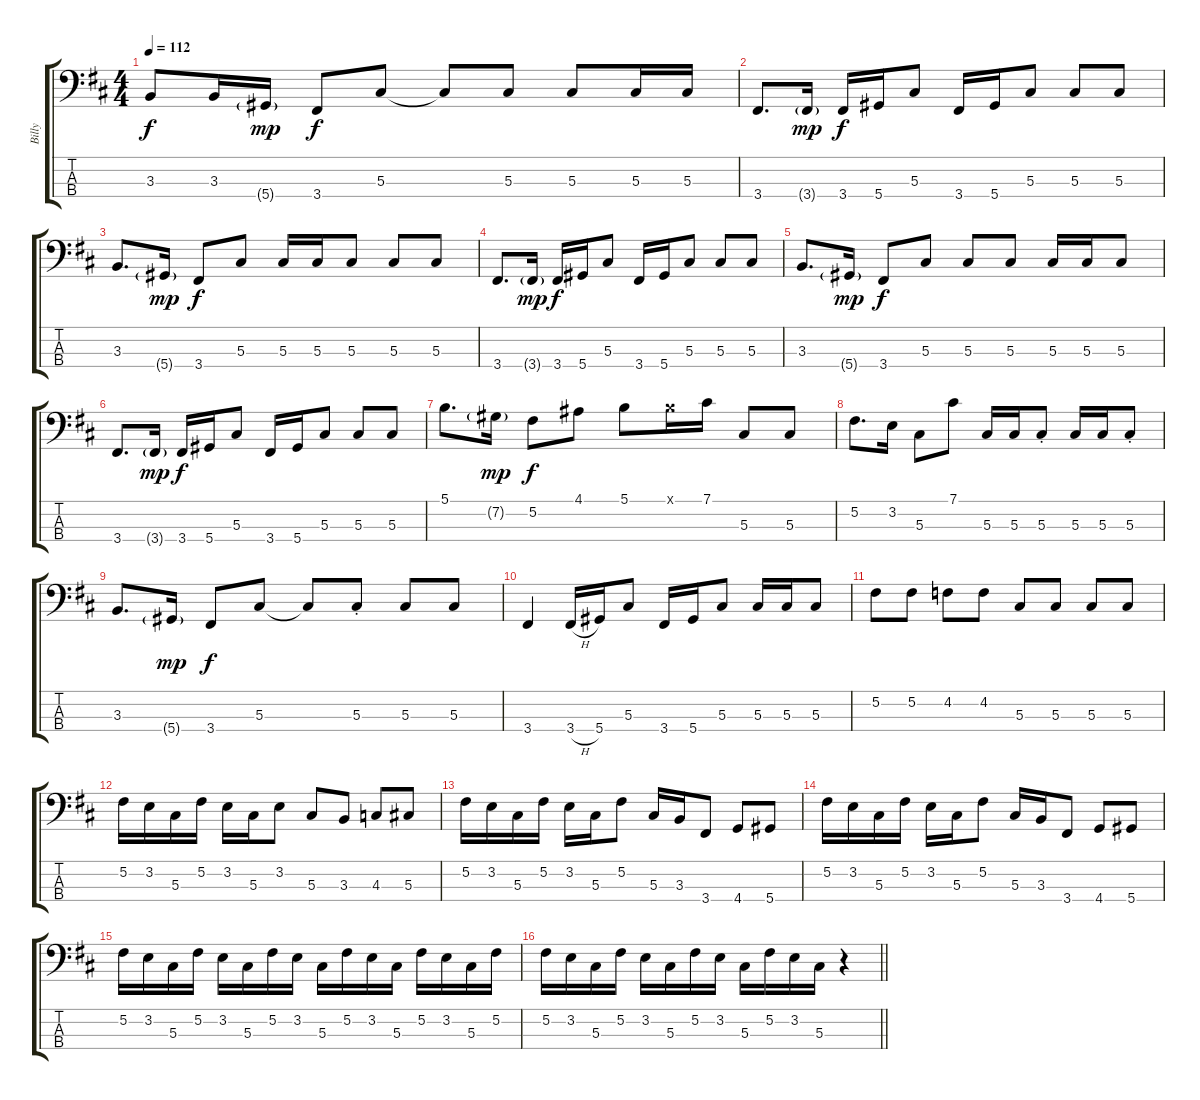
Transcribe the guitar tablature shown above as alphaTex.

\track ("Billy" "Billy") {instrument electricbassfinger}
\staff {score tabs}
\tuning (Gb2 Db2 Ab1 Eb1) {hide}
\ts (4 4)
\tempo 112
\clef f4
\ks d
3.3.8{dy f} 3.3.16 5.4{g}.16{dy mp} 3.4.8{dy f} 5.3.8 5.3{t}.8 5.3.8 5.3.8 5.3.16 5.3.16 |
3.4.8{d} 3.4{g}.16{dy mp} 3.4.16{dy f} 5.4.16 5.3.8 3.4.16 5.4.16 5.3.8 5.3.8 5.3.8 |
3.3.8{d} 5.4{g}.16{dy mp} 3.4.8{dy f} 5.3.8 5.3.16 5.3.16 5.3.8 5.3.8 5.3.8 |
3.4.8{d} 3.4{g}.16{dy mp} 3.4.16{dy f} 5.4.16 5.3.8 3.4.16 5.4.16 5.3.8 5.3.8 5.3.8 |
3.3.8{d} 5.4{g}.16{dy mp} 3.4.8{dy f} 5.3.8 5.3.8 5.3.8 5.3.16 5.3.16 5.3.8 |
3.4.8{d} 3.4{g}.16{dy mp} 3.4.16{dy f} 5.4.16 5.3.8 3.4.16 5.4.16 5.3.8 5.3.8 5.3.8 |
5.1.8{d} 7.2{g}.16{dy mp} 5.2.8{dy f} 4.1.8 5.1.8 5.1{x}.16 7.1.16 5.3.8 5.3.8 |
5.2.8{d} 3.2.16 5.3.8 7.1.8 5.3.16 5.3.16 5.3{st}.8 5.3.16 5.3.16 5.3{st}.8 |
3.3.8{d} 5.4{g}.16{dy mp} 3.4.8{dy f} 5.3.8 5.3{t}.8 5.3{st}.8 5.3.8 5.3.8 |
3.4.4 3.4{h}.16 5.4.16 5.3.8 3.4.16 5.4.16 5.3.8 5.3.16 5.3.16 5.3.8 |
5.2.8 5.2.8 4.2.8 4.2.8 5.3.8 5.3.8 5.3.8 5.3.8 |
5.2.16 3.2.16 5.3.16 5.2.16 3.2.16 5.3.16 3.2.8 5.3.8 3.3.8 4.3.8 5.3.8 |
5.2.16 3.2.16 5.3.16 5.2.16 3.2.16 5.3.16 5.2.8 5.3.16 3.3.16 3.4.8 4.4.8 5.4.8 |
5.2.16 3.2.16 5.3.16 5.2.16 3.2.16 5.3.16 5.2.8 5.3.16 3.3.16 3.4.8 4.4.8 5.4.8 |
5.2.16 3.2.16 5.3.16 5.2.16 3.2.16 5.3.16 5.2.16 3.2.16 5.3.16 5.2.16 3.2.16 5.3.16 5.2.16 3.2.16 5.3.16 5.2.16 |
\barLineRight lightlight
5.2.16 3.2.16 5.3.16 5.2.16 3.2.16 5.3.16 5.2.16 3.2.16 5.3.16 5.2.16 3.2.16 5.3.16 r.4
